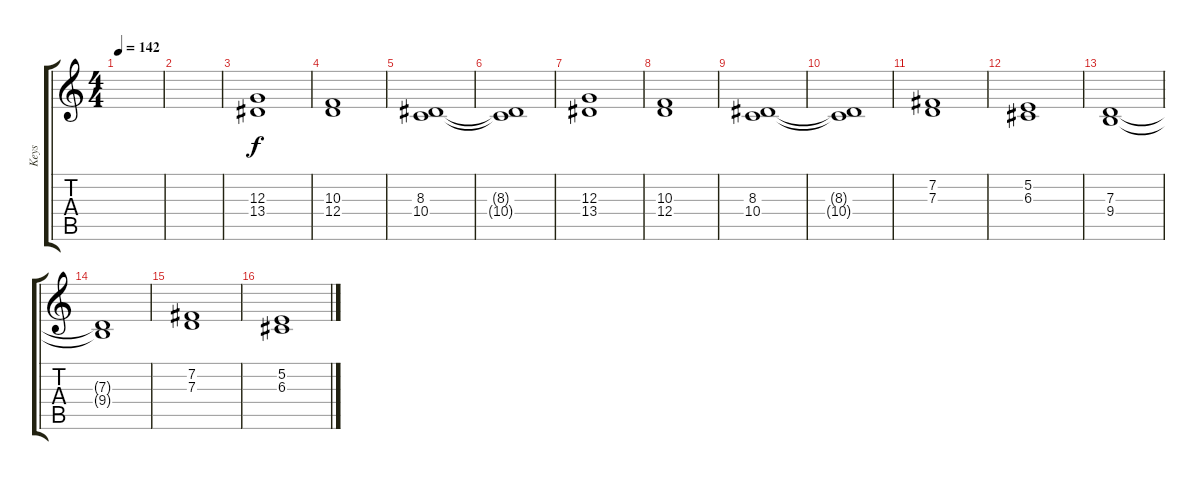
\track ("Keys" "Keys") {instrument stringensemble1}
\staff {score tabs}
\tuning (E4 B3 G3 D3 A2 E2) {hide}
\ts (4 4)
\tempo 142
\clef g2
\ks c
|
|
(12.3 13.4).1{volume 9 balance 6 instrument stringensemble2} |
(10.3 12.4).1 |
(8.3 10.4).1 |
(8.3{t} 10.4{t}).1 |
(12.3 13.4).1 |
(10.3 12.4).1 |
(8.3 10.4).1 |
(8.3{t} 10.4{t}).1 |
(7.2 7.3).1 |
(5.2 6.3).1 |
(7.3 9.4).1 |
(7.3{t} 9.4{t}).1 |
(7.2 7.3).1 |
(5.2 6.3).1
